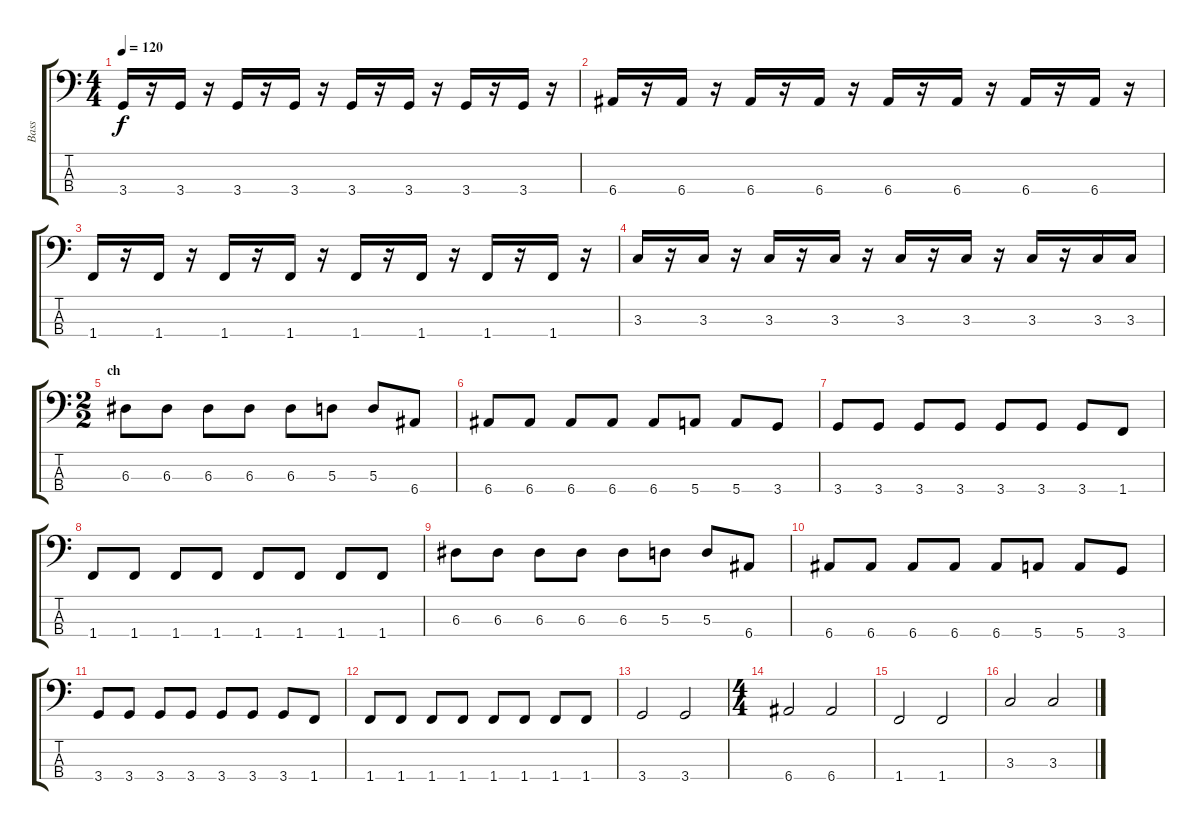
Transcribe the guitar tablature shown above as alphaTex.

\track ("Bass" "Bass") {instrument electricbassfinger}
\staff {score tabs}
\tuning (G2 D2 A1 E1) {hide}
\ts (4 4)
\tempo 120
\clef f4
\ks c
3.4.16{dy f} r.16 3.4.16 r.16 3.4.16 r.16 3.4.16 r.16 3.4.16 r.16 3.4.16 r.16 3.4.16 r.16 3.4.16 r.16 |
6.4.16 r.16 6.4.16 r.16 6.4.16 r.16 6.4.16 r.16 6.4.16 r.16 6.4.16 r.16 6.4.16 r.16 6.4.16 r.16 |
1.4.16 r.16 1.4.16 r.16 1.4.16 r.16 1.4.16 r.16 1.4.16 r.16 1.4.16 r.16 1.4.16 r.16 1.4.16 r.16 |
3.3.16 r.16 3.3.16 r.16 3.3.16 r.16 3.3.16 r.16 3.3.16 r.16 3.3.16 r.16 3.3.16 r.16 3.3.16 3.3.16 |
\ts (2 2)
\section ("" "ch")
6.3.8 6.3.8 6.3.8 6.3.8 6.3.8 5.3.8 5.3.8 6.4.8 |
6.4.8 6.4.8 6.4.8 6.4.8 6.4.8 5.4.8 5.4.8 3.4.8 |
3.4.8 3.4.8 3.4.8 3.4.8 3.4.8 3.4.8 3.4.8 1.4.8 |
1.4.8 1.4.8 1.4.8 1.4.8 1.4.8 1.4.8 1.4.8 1.4.8 |
6.3.8 6.3.8 6.3.8 6.3.8 6.3.8 5.3.8 5.3.8 6.4.8 |
6.4.8 6.4.8 6.4.8 6.4.8 6.4.8 5.4.8 5.4.8 3.4.8 |
3.4.8 3.4.8 3.4.8 3.4.8 3.4.8 3.4.8 3.4.8 1.4.8 |
1.4.8 1.4.8 1.4.8 1.4.8 1.4.8 1.4.8 1.4.8 1.4.8 |
3.4.2 3.4.2 |
\ts (4 4)
6.4.2 6.4.2 |
1.4.2 1.4.2 |
3.3.2 3.3.2
